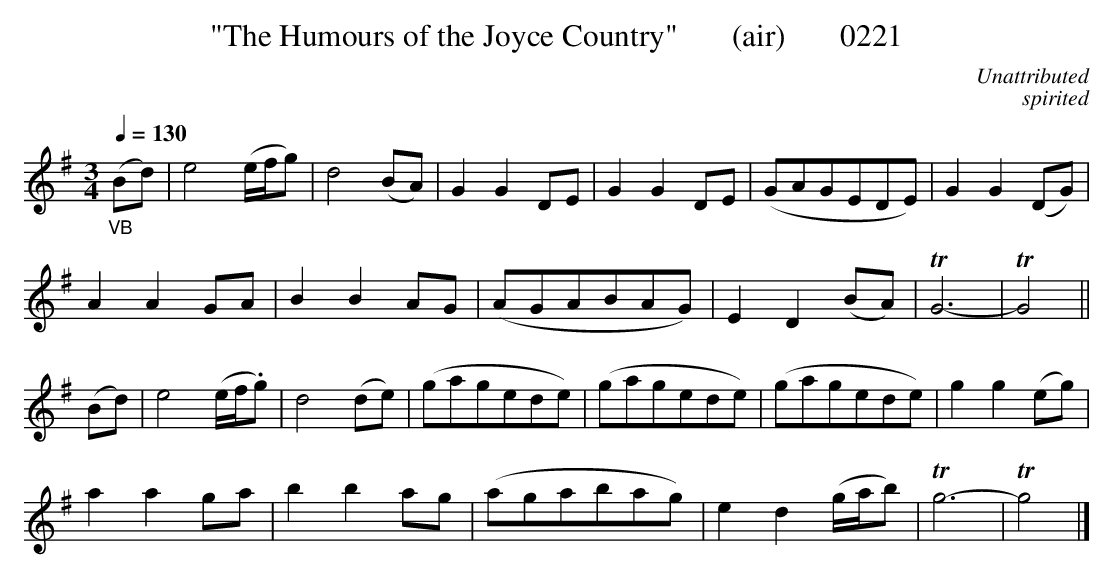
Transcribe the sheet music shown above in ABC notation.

X:1
T:"The Humours of the Joyce Country"       (air)       0221
C:Unattributed
C:spirited
Q:1/4=130
M:3/4
L:1/8
K:G
"_VB"(Bd)|e4(e/2f/2g)|d4(BA)|G2G2DE|G2G2DE|(GAGEDE)|G2G2(DG)|
A2A2GA|B2B2AG|(AGABAG)|E2D2(BA)|TG6-|TG4||
(Bd)|e4(e/2f/2.g)|d4(de)|(gagede)|(gagede)|(gagede)|g2g2(eg)|
a2a2ga|b2b2ag|(agabag)|e2d2(g/2a/2b)|Tg6-|Tg4|]
